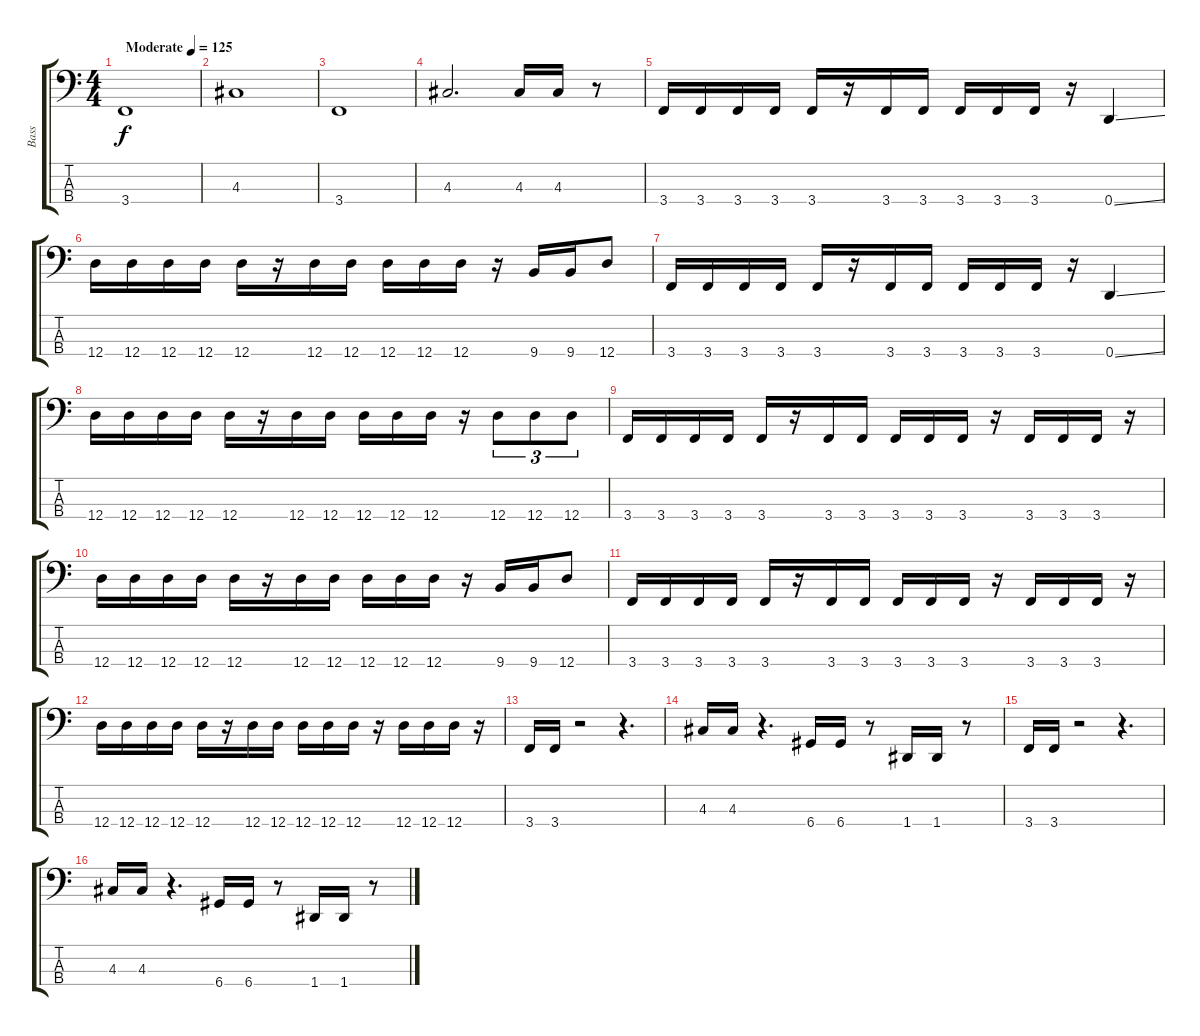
\track ("Bass" "Bass") {instrument electricbassfinger}
\staff {score tabs}
\tuning (G2 D2 A1 D1) {hide}
\ts (4 4)
\tempo (125 "Moderate")
\clef f4
\ks c
3.4.1{dy f instrument electricbassfinger} |
4.3.1 |
3.4.1 |
4.3.2{d} 4.3.16 4.3.16 r.8 |
3.4.16 3.4.16 3.4.16 3.4.16 3.4.16 r.16 3.4.16 3.4.16 3.4.16 3.4.16 3.4.16 r.16 0.4{ss}.4 |
12.4.16 12.4.16 12.4.16 12.4.16 12.4.16 r.16 12.4.16 12.4.16 12.4.16 12.4.16 12.4.16 r.16 9.4.16 9.4.16 12.4.8 |
3.4.16 3.4.16 3.4.16 3.4.16 3.4.16 r.16 3.4.16 3.4.16 3.4.16 3.4.16 3.4.16 r.16 0.4{ss}.4 |
12.4.16 12.4.16 12.4.16 12.4.16 12.4.16 r.16 12.4.16 12.4.16 12.4.16 12.4.16 12.4.16 r.16 12.4.8{tu (3 2)} 12.4.8{tu (3 2)} 12.4.8{tu (3 2)} |
3.4.16 3.4.16 3.4.16 3.4.16 3.4.16 r.16 3.4.16 3.4.16 3.4.16 3.4.16 3.4.16 r.16 3.4.16 3.4.16 3.4.16 r.16 |
12.4.16 12.4.16 12.4.16 12.4.16 12.4.16 r.16 12.4.16 12.4.16 12.4.16 12.4.16 12.4.16 r.16 9.4.16 9.4.16 12.4.8 |
3.4.16 3.4.16 3.4.16 3.4.16 3.4.16 r.16 3.4.16 3.4.16 3.4.16 3.4.16 3.4.16 r.16 3.4.16 3.4.16 3.4.16 r.16 |
12.4.16 12.4.16 12.4.16 12.4.16 12.4.16 r.16 12.4.16 12.4.16 12.4.16 12.4.16 12.4.16 r.16 12.4.16 12.4.16 12.4.16 r.16 |
3.4.16 3.4.16 r.2 r.4{d} |
4.3.16 4.3.16 r.4{d} 6.4.16 6.4.16 r.8 1.4.16 1.4.16 r.8 |
3.4.16 3.4.16 r.2 r.4{d} |
4.3.16 4.3.16 r.4{d} 6.4.16 6.4.16 r.8 1.4.16 1.4.16 r.8
